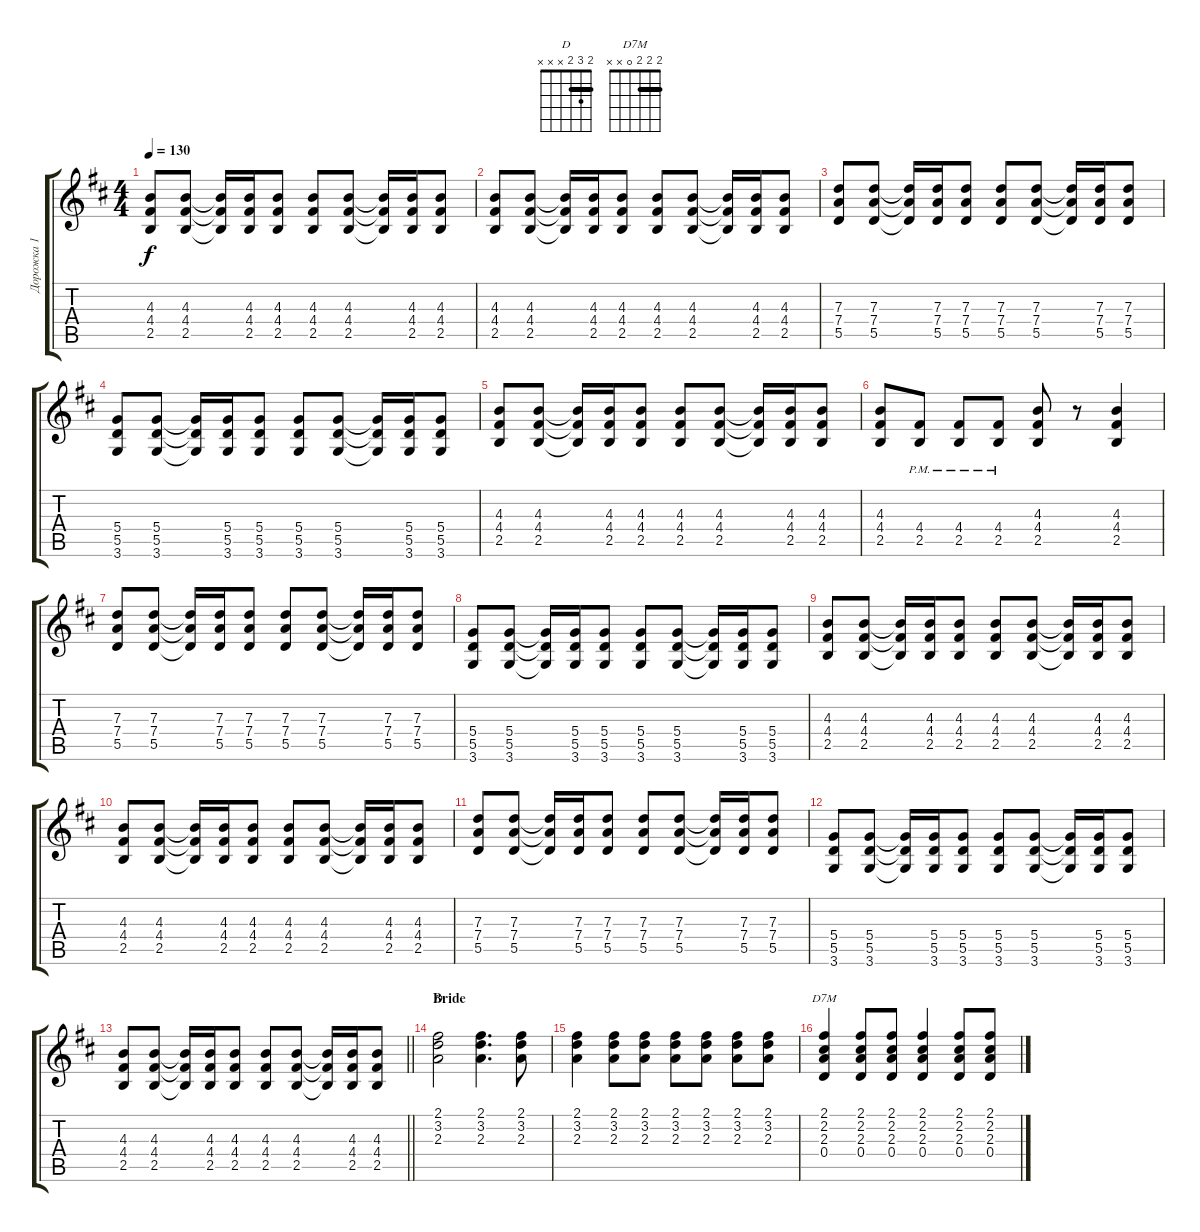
\track ("Дорожка 1" "Дорожка 1") {instrument distortionguitar}
\staff {score tabs}
\tuning (E4 B3 G3 D3 A2 E2) {hide}
\chord ("D" 2 3 2 x x x) {barre 2}
\chord ("D7M" 2 2 2 0 x x) {barre 2}
\ts (4 4)
\tempo 130
\clef g2
\ks d
(4.3 4.4 2.5).8{dy f} (4.3 4.4 2.5).8 (4.3{t} 4.4{t} 2.5{t}).16 (4.3 4.4 2.5).16 (4.3 4.4 2.5).8 (4.3 4.4 2.5).8 (4.3 4.4 2.5).8 (4.3{t} 4.4{t} 2.5{t}).16 (4.3 4.4 2.5).16 (4.3 4.4 2.5).8 |
(4.3 4.4 2.5).8 (4.3 4.4 2.5).8 (4.3{t} 4.4{t} 2.5{t}).16 (4.3 4.4 2.5).16 (4.3 4.4 2.5).8 (4.3 4.4 2.5).8 (4.3 4.4 2.5).8 (4.3{t} 4.4{t} 2.5{t}).16 (4.3 4.4 2.5).16 (4.3 4.4 2.5).8 |
(7.3 7.4 5.5).8 (7.3 7.4 5.5).8 (7.3{t} 7.4{t} 5.5{t}).16 (7.3 7.4 5.5).16 (7.3 7.4 5.5).8 (7.3 7.4 5.5).8 (7.3 7.4 5.5).8 (7.3{t} 7.4{t} 5.5{t}).16 (7.3 7.4 5.5).16 (7.3 7.4 5.5).8 |
(5.4 5.5 3.6).8 (5.4 5.5 3.6).8 (5.4{t} 5.5{t} 3.6{t}).16 (5.4 5.5 3.6).16 (5.4 5.5 3.6).8 (5.4 5.5 3.6).8 (5.4 5.5 3.6).8 (5.4{t} 5.5{t} 3.6{t}).16 (5.4 5.5 3.6).16 (5.4 5.5 3.6).8 |
(4.3 4.4 2.5).8 (4.3 4.4 2.5).8 (4.3{t} 4.4{t} 2.5{t}).16 (4.3 4.4 2.5).16 (4.3 4.4 2.5).8 (4.3 4.4 2.5).8 (4.3 4.4 2.5).8 (4.3{t} 4.4{t} 2.5{t}).16 (4.3 4.4 2.5).16 (4.3 4.4 2.5).8 |
(4.3 4.4 2.5).8 (4.4 2.5{pm}).8 (4.4 2.5{pm}).8 (4.4 2.5{pm}).8 (4.3 4.4 2.5).8 r.8 (4.3 4.4 2.5).4 |
(7.3 7.4 5.5).8 (7.3 7.4 5.5).8 (7.3{t} 7.4{t} 5.5{t}).16 (7.3 7.4 5.5).16 (7.3 7.4 5.5).8 (7.3 7.4 5.5).8 (7.3 7.4 5.5).8 (7.3{t} 7.4{t} 5.5{t}).16 (7.3 7.4 5.5).16 (7.3 7.4 5.5).8 |
(5.4 5.5 3.6).8 (5.4 5.5 3.6).8 (5.4{t} 5.5{t} 3.6{t}).16 (5.4 5.5 3.6).16 (5.4 5.5 3.6).8 (5.4 5.5 3.6).8 (5.4 5.5 3.6).8 (5.4{t} 5.5{t} 3.6{t}).16 (5.4 5.5 3.6).16 (5.4 5.5 3.6).8 |
(4.3 4.4 2.5).8 (4.3 4.4 2.5).8 (4.3{t} 4.4{t} 2.5{t}).16 (4.3 4.4 2.5).16 (4.3 4.4 2.5).8 (4.3 4.4 2.5).8 (4.3 4.4 2.5).8 (4.3{t} 4.4{t} 2.5{t}).16 (4.3 4.4 2.5).16 (4.3 4.4 2.5).8 |
(4.3 4.4 2.5).8 (4.3 4.4 2.5).8 (4.3{t} 4.4{t} 2.5{t}).16 (4.3 4.4 2.5).16 (4.3 4.4 2.5).8 (4.3 4.4 2.5).8 (4.3 4.4 2.5).8 (4.3{t} 4.4{t} 2.5{t}).16 (4.3 4.4 2.5).16 (4.3 4.4 2.5).8 |
(7.3 7.4 5.5).8 (7.3 7.4 5.5).8 (7.3{t} 7.4{t} 5.5{t}).16 (7.3 7.4 5.5).16 (7.3 7.4 5.5).8 (7.3 7.4 5.5).8 (7.3 7.4 5.5).8 (7.3{t} 7.4{t} 5.5{t}).16 (7.3 7.4 5.5).16 (7.3 7.4 5.5).8 |
(5.4 5.5 3.6).8 (5.4 5.5 3.6).8 (5.4{t} 5.5{t} 3.6{t}).16 (5.4 5.5 3.6).16 (5.4 5.5 3.6).8 (5.4 5.5 3.6).8 (5.4 5.5 3.6).8 (5.4{t} 5.5{t} 3.6{t}).16 (5.4 5.5 3.6).16 (5.4 5.5 3.6).8 |
\barLineRight lightlight
(4.3 4.4 2.5).8 (4.3 4.4 2.5).8 (4.3{t} 4.4{t} 2.5{t}).16 (4.3 4.4 2.5).16 (4.3 4.4 2.5).8 (4.3 4.4 2.5).8 (4.3 4.4 2.5).8 (4.3{t} 4.4{t} 2.5{t}).16 (4.3 4.4 2.5).16 (4.3 4.4 2.5).8 |
\section ("" "Bride")
(2.1 3.2 2.3).2{ch "D"} (2.1 3.2 2.3).4{d} (2.1 3.2 2.3).8 |
(2.1 3.2 2.3).4 (2.1 3.2 2.3).8 (2.1 3.2 2.3).8 (2.1 3.2 2.3).8 (2.1 3.2 2.3).8 (2.1 3.2 2.3).8 (2.1 3.2 2.3).8 |
(2.1 2.2 2.3 0.4).4{ch "D7M"} (2.1 2.2 2.3 0.4).8 (2.1 2.2 2.3 0.4).8 (2.1 2.2 2.3 0.4).4 (2.1 2.2 2.3 0.4).8 (2.1 2.2 2.3 0.4).8
